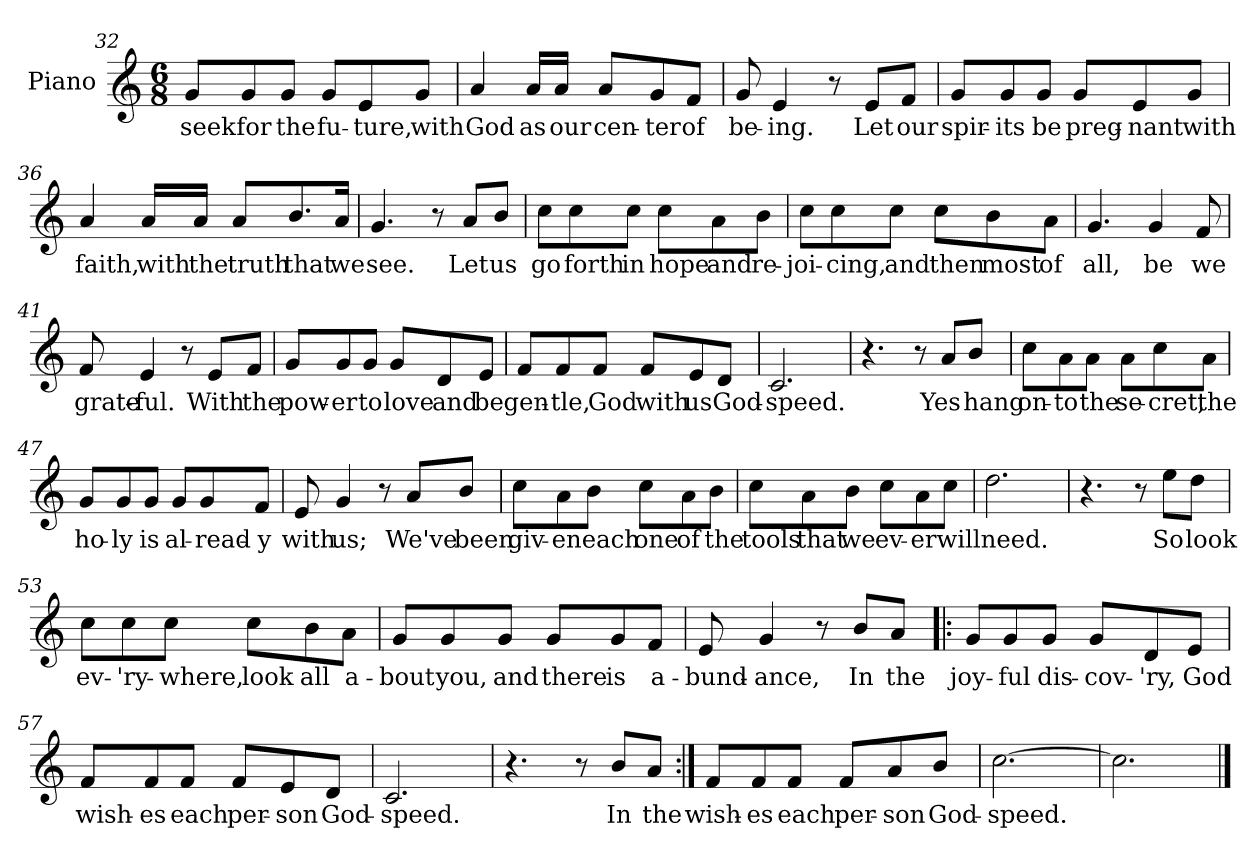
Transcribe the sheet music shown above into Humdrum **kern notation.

**kern	**text
*part1	*part1
*staff1	*staff1
*I"Piano	*
*I'Pno.	*
!!LO:PB:g=z
*clefG2	*
*M6/8	*
=32	=32
8gL	seek
8g	for
8gJ	the
8gL	fu-
8e	-ture,
8gJ	with
=33	=33
4a/	God
16aLL	as
16aJJ	our
8aL	cen-
8g	-ter
8fJ	of
=34	=34
8g/	be-
4e	-ing.
8r	.
8eL	Let
8fJ	our
=35	=35
8gL	spir-
8g	-its
8gJ	be
8gL	preg-
8e	-nant
8gJ	with
!!LO:LB:g=z
=36	=36
4a/	faith,
16aLL	with
16aJJ	the
8aL	truth
8.b	that
16aJk	we
=37	=37
4.g/	see.
8r	.
8aL	Let
8bJ	us
=38	=38
8ccL	go
8cc	forth
8ccJ	in
8ccL	hope
8a	and
8bJ	re-
!!LO:LB:g=z
=39	=39
8ccL	-joi-
8cc	-cing,
8ccJ	and
8ccL	then
8b	most
8aJ	of
=40	=40
4.g/	all,
4g/	be
8f/	we
=41	=41
8f/	grate-
4e	-ful.
8r	.
8eL	With
8fJ	the
=42	=42
8gL	pow-
8g	-er
8gJ	to
8gL	love
8d	and
8eJ	be
!!LO:LB:g=z
=43	=43
8f/L	gen-
8f/	-tle,
8f/J	God
8f/L	with
8e/	us
8d/J	God-
=44	=44
2.c	-speed.
=45	=45
4.r	.
8r	.
8aL	Yes
8bJ	hang
=46	=46
8ccL	on-
8a	-to
8aJ	the
8aL	se-
8cc	-cret,
8aJ	the
!!LO:LB:g=z
=47	=47
8gL	ho-
8g	-ly
8gJ	is
8gL	al-
8g	-read-
8fJ	-y
=48	=48
8e/	with
4g	us;
8r	.
8aL	We've
8bJ	been
=49	=49
8ccL	giv-
8a	-en
8bJ	each
8ccL	one
8a	of
8bJ	the
=50	=50
8ccL	tools
8a	that
8bJ	we
8ccL	ev-
8a	-er
8ccJ	will
!!LO:LB:g=z
=51	=51
2.dd	need.
=52	=52
4.r	.
8r	.
8eeL	So
8ddJ	look
=53	=53
8ccL	ev-
8cc	-'ry-
8ccJ	-where,
8ccL	look
8b	all
8aJ	a-
=54	=54
8gL	-bout
8g	you,
8gJ	and
8gL	there
8g	is
8fJ	a-
=55	=55
8e/	-bund-
4g/	-ance,
8r	.
8bL	In
8aJ	the
!!LO:LB:g=z
=56!|:	=56!|:
8gL	joy-
8g	-ful
8gJ	dis-
8gL	-cov-
8d	-'ry,
8eJ	God
=57	=57
8f/L	wish-
8f/	-es
8f/J	each
8f/L	per-
8e/	-son
8d/J	God-
=58	=58
2.c	-speed.
=59	=59
4.r	.
8r	.
8bL	In
8aJ	the
!!LO:LB:g=z
=60:|!	=60:|!
8fL	wish-
8f	-es
8fJ	each
8fL	per-
8a	-son
8bJ	God-
=61	=61
[2.cc	-speed.
=62	=62
2.cc]	.
==	==
*-	*-
